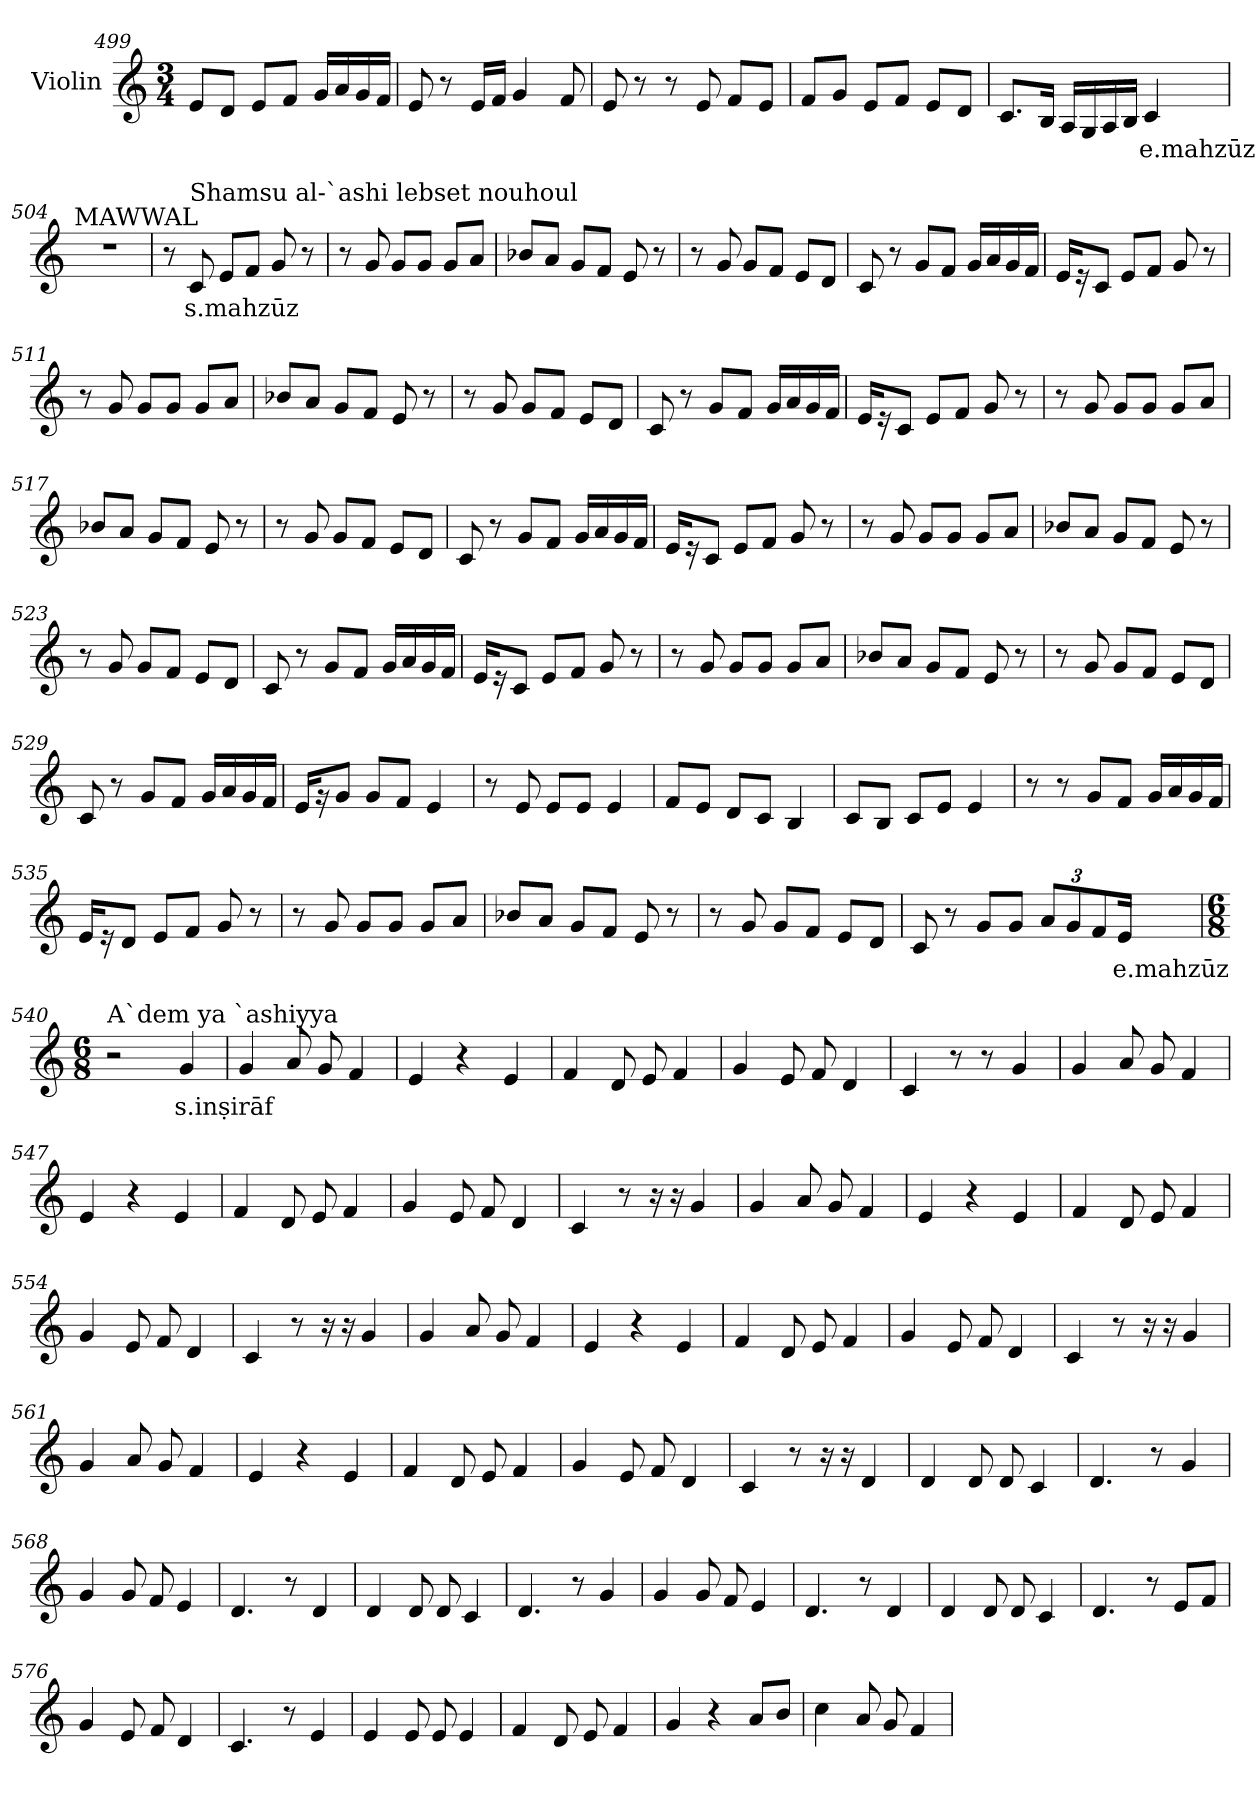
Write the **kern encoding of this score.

**kern	**text
*part1	*part1
*staff1	*staff1
*I"Violin	*
*clefG2	*
*k[]	*
*M3/4	*
=499	=499
8e/L	.
8d/J	.
8e/L	.
8f/J	.
16g/LL	.
16a/	.
16g/	.
16f/JJ	.
=500	=500
8e/	.
8r	.
16e/LL	.
16f/JJ	.
4g/	.
8f/	.
=501	=501
8e/	.
8r	.
8r	.
8e/	.
8f/L	.
8e/J	.
=502	=502
8f/L	.
8g/J	.
8e/L	.
8f/J	.
8e/L	.
8d/J	.
!!LO:LB:g=z
=503	=503
8.c/L	.
16B/Jk	.
16A/LL	.
16G/	.
16A/	.
16B/JJ	.
!	!LO:LY:b
4c/	e.mahzūz
=504	=504
!LO:TX:a:t=MAWWAL	!
2.r	.
=505	=505
8r	.
!LO:TX:a:t=Shamsu al-`ashi lebset nouhoul	!
!	!LO:LY:b
8c/	s.mahzūz
8e/L	.
8f/J	.
8g/	.
8r	.
=506	=506
8r	.
8g/	.
8g/L	.
8g/J	.
8g/L	.
8a/J	.
=507	=507
8b-X/L	.
8a/J	.
8g/L	.
8f/J	.
8e/	.
8r	.
!!LO:LB:g=z
=508	=508
8r	.
8g/	.
8g/L	.
8f/J	.
8e/L	.
8d/J	.
!!LO:LB:g=z
=509	=509
8c/	.
8r	.
8g/L	.
8f/J	.
16g/LL	.
16a/	.
16g/	.
16f/JJ	.
=510	=510
16e/KL	.
16r	.
8c/J	.
8e/L	.
8f/J	.
8g/	.
8r	.
=511	=511
8r	.
8g/	.
8g/L	.
8g/J	.
8g/L	.
8a/J	.
=512	=512
8b-X/L	.
8a/J	.
8g/L	.
8f/J	.
8e/	.
8r	.
=513	=513
8r	.
8g/	.
8g/L	.
8f/J	.
8e/L	.
8d/J	.
!!LO:LB:g=z
=514	=514
8c/	.
8r	.
8g/L	.
8f/J	.
16g/LL	.
16a/	.
16g/	.
16f/JJ	.
=515	=515
16e/KL	.
16r	.
8c/J	.
8e/L	.
8f/J	.
8g/	.
8r	.
=516	=516
8r	.
8g/	.
8g/L	.
8g/J	.
8g/L	.
8a/J	.
=517	=517
8b-X/L	.
8a/J	.
8g/L	.
8f/J	.
8e/	.
8r	.
=518	=518
8r	.
8g/	.
8g/L	.
8f/J	.
8e/L	.
8d/J	.
!!LO:LB:g=z
=519	=519
8c/	.
8r	.
8g/L	.
8f/J	.
16g/LL	.
16a/	.
16g/	.
16f/JJ	.
=520	=520
16e/KL	.
16r	.
8c/J	.
8e/L	.
8f/J	.
8g/	.
8r	.
=521	=521
8r	.
8g/	.
8g/L	.
8g/J	.
8g/L	.
8a/J	.
=522	=522
8b-X/L	.
8a/J	.
8g/L	.
8f/J	.
8e/	.
8r	.
=523	=523
8r	.
8g/	.
8g/L	.
8f/J	.
8e/L	.
8d/J	.
!!LO:LB:g=z
=524	=524
8c/	.
8r	.
8g/L	.
8f/J	.
16g/LL	.
16a/	.
16g/	.
16f/JJ	.
=525	=525
16e/KL	.
16r	.
8c/J	.
8e/L	.
8f/J	.
8g/	.
8r	.
=526	=526
8r	.
8g/	.
8g/L	.
8g/J	.
8g/L	.
8a/J	.
=527	=527
8b-X/L	.
8a/J	.
8g/L	.
8f/J	.
8e/	.
8r	.
=528	=528
8r	.
8g/	.
8g/L	.
8f/J	.
8e/L	.
8d/J	.
!!LO:PB:g=z
=529	=529
8c/	.
8r	.
8g/L	.
8f/J	.
16g/LL	.
16a/	.
16g/	.
16f/JJ	.
=530	=530
16e/KL	.
16r	.
8g/J	.
8g/L	.
8f/J	.
4e/	.
=531	=531
8r	.
8e/	.
8e/L	.
8e/J	.
4e/	.
=532	=532
8f/L	.
8e/J	.
8d/L	.
8c/J	.
4B/	.
=533	=533
8c/L	.
8B/J	.
8c/L	.
8e/J	.
4e/	.
=534	=534
8r	.
8r	.
8g/L	.
8f/J	.
16g/LL	.
16a/	.
16g/	.
16f/JJ	.
!!LO:PB:g=z
=535	=535
16e/KL	.
16r	.
8d/J	.
8e/L	.
8f/J	.
8g/	.
8r	.
=536	=536
8r	.
8g/	.
8g/L	.
8g/J	.
8g/L	.
8a/J	.
=537	=537
8b-X/L	.
8a/J	.
8g/L	.
8f/J	.
8e/	.
8r	.
=538	=538
8r	.
8g/	.
8g/L	.
8f/J	.
8e/L	.
8d/J	.
=539	=539
8c/	.
8r	.
8g/L	.
8g/J	.
*Xbrackettup	*
12a/LL	.
12g/	.
12f/	.
!	!LO:LY:b
16e/JJ	e.mahzūz
!!LO:LB:g=z
=540	=540
*M6/8	*
*MM160	*
!LO:TX:a:t=A`dem ya `ashiyya	!
2r	.
!	!LO:LY:b
4g/	s.inṣirāf
=541	=541
4g/	.
8a/	.
8g/	.
4f/	.
=542	=542
4e/	.
4r	.
4e/	.
=543	=543
4f/	.
8d/	.
8e/	.
4f/	.
=544	=544
4g/	.
8e/	.
8f/	.
4d/	.
=545	=545
4c/	.
8r	.
8r	.
4g/	.
=546	=546
4g/	.
8a/	.
8g/	.
4f/	.
!!LO:LB:g=z
=547	=547
4e/	.
4r	.
4e/	.
=548	=548
4f/	.
8d/	.
8e/	.
4f/	.
=549	=549
4g/	.
8e/	.
8f/	.
4d/	.
=550	=550
4c/	.
8r	.
16r	.
16r	.
4g/	.
=551	=551
4g/	.
8a/	.
8g/	.
4f/	.
=552	=552
4e/	.
4r	.
4e/	.
=553	=553
4f/	.
8d/	.
8e/	.
4f/	.
!!LO:LB:g=z
=554	=554
4g/	.
8e/	.
8f/	.
4d/	.
=555	=555
4c/	.
8r	.
16r	.
16r	.
4g/	.
=556	=556
4g/	.
8a/	.
8g/	.
4f/	.
=557	=557
4e/	.
4r	.
4e/	.
=558	=558
4f/	.
8d/	.
8e/	.
4f/	.
=559	=559
4g/	.
8e/	.
8f/	.
4d/	.
!!LO:LB:g=z
=560	=560
4c/	.
8r	.
16r	.
16r	.
4g/	.
=561	=561
4g/	.
8a/	.
8g/	.
4f/	.
=562	=562
4e/	.
4r	.
4e/	.
=563	=563
4f/	.
8d/	.
8e/	.
4f/	.
=564	=564
4g/	.
8e/	.
8f/	.
4d/	.
=565	=565
4c/	.
8r	.
16r	.
16r	.
4d/	.
!!LO:LB:g=z
=566	=566
4d/	.
8d/	.
8d/	.
4c/	.
=567	=567
4.d/	.
8r	.
4g/	.
=568	=568
4g/	.
8g/	.
8f/	.
4e/	.
=569	=569
4.d/	.
8r	.
4d/	.
=570	=570
4d/	.
8d/	.
8d/	.
4c/	.
=571	=571
4.d/	.
8r	.
4g/	.
=572	=572
4g/	.
8g/	.
8f/	.
4e/	.
!!LO:LB:g=z
=573	=573
4.d/	.
8r	.
4d/	.
=574	=574
4d/	.
8d/	.
8d/	.
4c/	.
=575	=575
4.d/	.
8r	.
8e/L	.
8f/J	.
=576	=576
4g/	.
8e/	.
8f/	.
4d/	.
=577	=577
4.c/	.
8r	.
4e/	.
=578	=578
4e/	.
8e/	.
8e/	.
4e/	.
=579	=579
4f/	.
8d/	.
8e/	.
4f/	.
!!LO:LB:g=z
=580	=580
4g/	.
4r	.
8a/L	.
8b/J	.
=581	=581
4cc\	.
8a/	.
8g/	.
4f/	.
=	=
*-	*-
